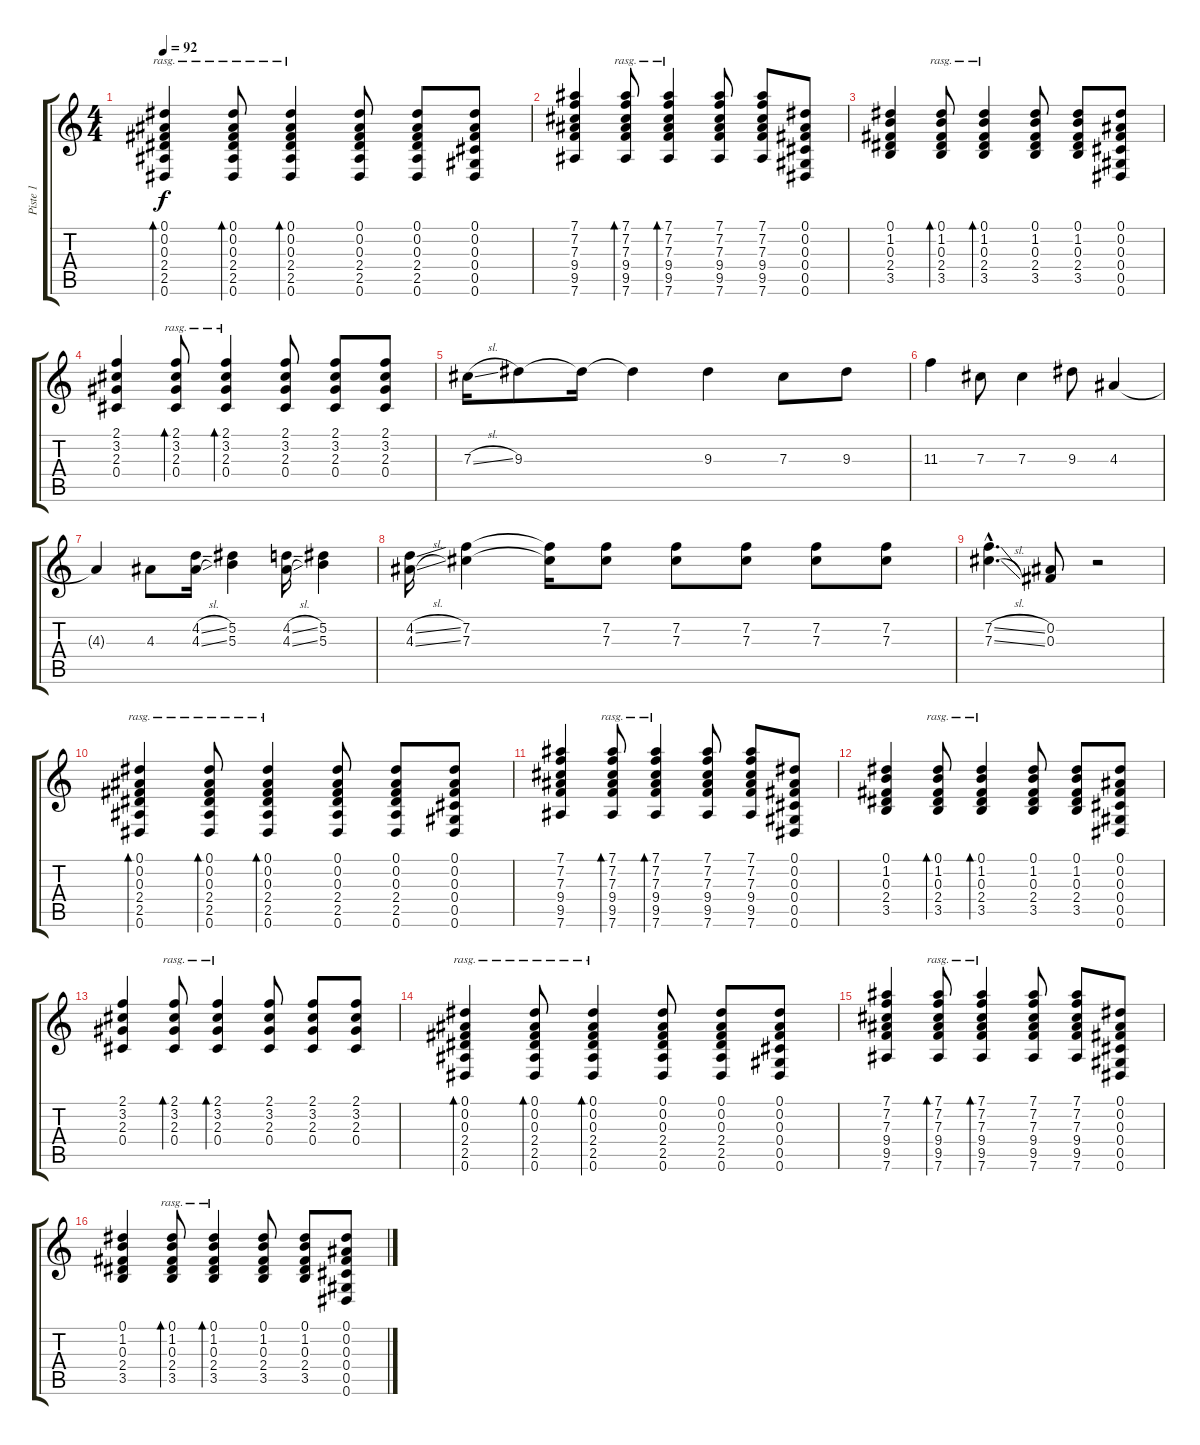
\track ("Piste 1" "Piste 1") {instrument acousticguitarnylon}
\staff {score tabs}
\tuning (Eb4 Bb3 Gb3 Db3 Ab2 Eb2) {hide}
\ts (4 4)
\tempo 92
\clef g2
\ks c
(0.1 0.2 0.3 2.4 2.5 0.6).4{bd 30 rasg ii dy f} (0.1 0.2 0.3 2.4 2.5 0.6).8{bd 120 rasg ii} (0.1 0.2 0.3 2.4 2.5 0.6).4{bd 30 rasg ii} (0.1 0.2 0.3 2.4 2.5 0.6).8 (0.1 0.2 0.3 2.4 2.5 0.6).8 (0.1 0.2 0.3 0.4 0.5 0.6).8 |
(7.1 7.2 7.3 9.4 9.5 7.6).4 (7.1 7.2 7.3 9.4 9.5 7.6).8{bd 120 rasg ii} (7.1 7.2 7.3 9.4 9.5 7.6).4{bd 30 rasg ii} (7.1 7.2 7.3 9.4 9.5 7.6).8 (7.1 7.2 7.3 9.4 9.5 7.6).8 (0.1 0.2 0.3 0.4 0.5 0.6).8 |
(0.1 1.2 0.3 2.4 3.5).4 (0.1 1.2 0.3 2.4 3.5).8{bd 120 rasg ii} (0.1 1.2 0.3 2.4 3.5).4{bd 30 rasg ii} (0.1 1.2 0.3 2.4 3.5).8 (0.1 1.2 0.3 2.4 3.5).8 (0.1 0.2 0.3 0.4 0.5 0.6).8 |
(2.1 3.2 2.3 0.4).4 (2.1 3.2 2.3 0.4).8{bd 120 rasg ii} (2.1 3.2 2.3 0.4).4{bd 30 rasg ii} (2.1 3.2 2.3 0.4).8 (2.1 3.2 2.3 0.4).8 (2.1 3.2 2.3 0.4).8 |
7.3{sl}.16 9.3.8 9.3{t}.16 9.3{t}.4 9.3.4 7.3.8 9.3.8 |
11.3.4 7.3.8 7.3.4 9.3.8 4.3.4 |
4.3{t}.4 4.3.8 (4.2{sl} 4.3{sl}).16 (5.2 5.3).4 (4.2{sl} 4.3{sl}).16 (5.2 5.3).4 |
(4.2{sl} 4.3{sl}).16 (7.2 7.3).4 (7.2{t} 7.3{t}).16 (7.2 7.3).8 (7.2 7.3).8 (7.2 7.3).8 (7.2 7.3).8 (7.2 7.3).8 |
(7.2{sl hac} 7.3{sl hac}).4{d} (0.2 0.3).8 r.2 |
(0.1 0.2 0.3 2.4 2.5 0.6).4{bd 30 rasg ii} (0.1 0.2 0.3 2.4 2.5 0.6).8{bd 120 rasg ii} (0.1 0.2 0.3 2.4 2.5 0.6).4{bd 30 rasg ii} (0.1 0.2 0.3 2.4 2.5 0.6).8 (0.1 0.2 0.3 2.4 2.5 0.6).8 (0.1 0.2 0.3 0.4 0.5 0.6).8 |
(7.1 7.2 7.3 9.4 9.5 7.6).4 (7.1 7.2 7.3 9.4 9.5 7.6).8{bd 120 rasg ii} (7.1 7.2 7.3 9.4 9.5 7.6).4{bd 30 rasg ii} (7.1 7.2 7.3 9.4 9.5 7.6).8 (7.1 7.2 7.3 9.4 9.5 7.6).8 (0.1 0.2 0.3 0.4 0.5 0.6).8 |
(0.1 1.2 0.3 2.4 3.5).4 (0.1 1.2 0.3 2.4 3.5).8{bd 120 rasg ii} (0.1 1.2 0.3 2.4 3.5).4{bd 30 rasg ii} (0.1 1.2 0.3 2.4 3.5).8 (0.1 1.2 0.3 2.4 3.5).8 (0.1 0.2 0.3 0.4 0.5 0.6).8 |
(2.1 3.2 2.3 0.4).4 (2.1 3.2 2.3 0.4).8{bd 120 rasg ii} (2.1 3.2 2.3 0.4).4{bd 30 rasg ii} (2.1 3.2 2.3 0.4).8 (2.1 3.2 2.3 0.4).8 (2.1 3.2 2.3 0.4).8 |
(0.1 0.2 0.3 2.4 2.5 0.6).4{bd 30 rasg ii} (0.1 0.2 0.3 2.4 2.5 0.6).8{bd 120 rasg ii} (0.1 0.2 0.3 2.4 2.5 0.6).4{bd 30 rasg ii} (0.1 0.2 0.3 2.4 2.5 0.6).8 (0.1 0.2 0.3 2.4 2.5 0.6).8 (0.1 0.2 0.3 0.4 0.5 0.6).8 |
(7.1 7.2 7.3 9.4 9.5 7.6).4 (7.1 7.2 7.3 9.4 9.5 7.6).8{bd 120 rasg ii} (7.1 7.2 7.3 9.4 9.5 7.6).4{bd 30 rasg ii} (7.1 7.2 7.3 9.4 9.5 7.6).8 (7.1 7.2 7.3 9.4 9.5 7.6).8 (0.1 0.2 0.3 0.4 0.5 0.6).8 |
(0.1 1.2 0.3 2.4 3.5).4 (0.1 1.2 0.3 2.4 3.5).8{bd 120 rasg ii} (0.1 1.2 0.3 2.4 3.5).4{bd 30 rasg ii} (0.1 1.2 0.3 2.4 3.5).8 (0.1 1.2 0.3 2.4 3.5).8 (0.1 0.2 0.3 0.4 0.5 0.6).8
